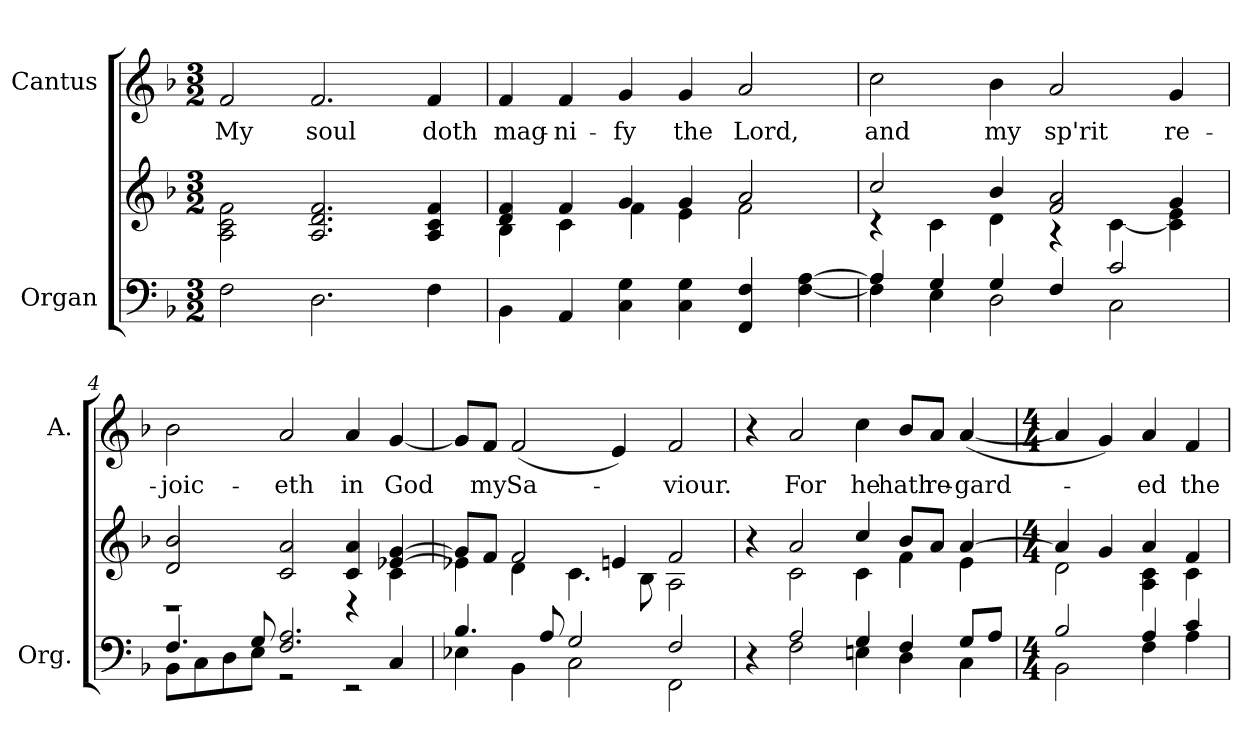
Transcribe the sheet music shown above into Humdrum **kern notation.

**kern	**kern	**kern	**text
*part2	*part2	*part1	*part1
*staff3	*staff2	*staff1	*staff1
*I"Organ	*	*I"Cantus	*
*I'Org.	*	*I'A.	*
!!LO:PB:g=z
*clefF4	*clefG2	*clefG2	*
*k[b-]	*k[b-]	*k[b-]	*
*F:	*F:	*F:	*
*M3/2	*M3/2	*M3/2	*
=1	=1	=1	=1
!	!	!	!LO:LY:b:color=#000000
2Fi\	2Ai\ 2ci 2fi	2fi/	My
!	!	!	!LO:LY:b:color=#000000
2.Di\	2.Ai/ 2.di 2.fi	2.fi/	soul
!	!	!	!LO:LY:b:color=#000000
4Fi\	4Ai/ 4ci 4fi	4fi/	doth
=2	=2	=2	=2
*	*^	*	*
!	!	!	!	!LO:LY:b:color=#000000
4BB-i\	4di/ 4fi	4B-i\	4fi/	mag-
!	!	!	!	!LO:LY:b:color=#000000
4AAi/	4fi/	4ci\	4fi/	-ni-
!	!	!	!	!LO:LY:b:color=#000000
4Ci\ 4Gi	4gi/	4fi\	4gi/	-fy
!	!	!	!	!LO:LY:b:color=#000000
4Ci\ 4Gi	4gi/	4ei\	4gi/	the
!	!	!	!	!LO:LY:b:color=#000000
4FFi/ 4Fi	2ai/	2fi\	2ai/	Lord,
[<4Fi\ [>4Ai	.	.	.	.
=3	=3	=3	=3	=3
*^	*	*	*	*
!	!	!	!	!	!LO:LY:b:color=#000000
4Ai/]	4Fi\]	2cci/	4r	2cci\	and
4Gi/	4Ei\	.	4ci\	.	.
!	!	!	!	!	!LO:LY:b:color=#000000
4Gi/	2Di\	4b-i/	4di\	4b-i\	my
!	!	!	!	!	!LO:LY:b:color=#000000
4Fi/	.	2fi/ 2ai	4r	2ai/	sp'rit
2ci/	2Ci\	.	[<4ci\	.	.
!	!	!	!	!	!LO:LY:b:color=#000000
.	.	4gi/	4ci\] 4ei	4gi/	re-
=4	=4	=4	=4	=4	=4
!	!	!	!	!	!LO:LY:b:color=#000000
4.Fi/	8BB-i\L	2di/ 2b-i	1r	2b-i\	-joic-
.	8Ci\	.	.	.	.
.	8Di\	.	.	.	.
8Gi/	8Ei\J	.	.	.	.
!	!	!	!	!	!LO:LY:b:color=#000000
2.Fi/ 2.Ai	2r	2ci/ 2ai	.	2ai/	-eth
!	!	!	!	!	!LO:LY:b:color=#000000
.	2r	4ci/ 4ai	4r	4ai/	in
!	!	!	!	!	!LO:LY:b:color=#000000
4Ci/	.	[>4e-Xi/ [>4gi	4ci\	[<4gi/	God
!!LO:LB:g=z
=5	=5	=5	=5	=5	=5
4.B-i/	4E-Xi\	8gi/L]	4e-Xi\]	8gi/L]	.
!	!	!	!	!	!LO:LY:b:color=#000000
.	.	8fi/J	.	8fi/J	my
!	!	!	!	!	!LO:LY:b:color=#000000
.	4BB-i\	2fi/	4di\	(2fi/	Sa-
8Ai/	.	.	.	.	.
2Gi/	2Ci\	.	4.ci\	.	.
.	.	4eni/	.	4ei/)	.
.	.	.	8B-i\	.	.
!	!	!	!	!	!LO:LY:b:color=#000000
2Fi/	2FFi\	2fi/	2Ai\	2fi/	-viour.
=6	=6	=6	=6	=6	=6
4r	4ryy	4r	4ryy	4r	.
!	!	!	!	!	!LO:LY:b:color=#000000
2Ai/	2Fi\	2ai/	2ci\	2ai/	For
!	!	!	!	!	!LO:LY:b:color=#000000
4Gi/	4Eni\	4cci/	4ci\	4cci\	he
!	!	!	!	!	!LO:LY:b:color=#000000
4Fi/	4Di\	8b-i/L	4fi\	8b-i/L	hath
!	!	!	!	!	!LO:LY:b:color=#000000
.	.	8ai/J	.	8ai/J	re-
!	!	!	!	!	!LO:LY:b:color=#000000
8Gi/L	4Ci\	[>4ai/	4ei\	([<4ai/	-gard-
8Ai/J	.	.	.	.	.
=7	=7	=7	=7	=7	=7
*M4/4	*	*M4/4	*	*M4/4	*
2B-i/	2BB-i\	4ai/]	2di\	4ai/]	.
.	.	4gi/	.	4gi/)	.
!	!	!	!	!	!LO:LY:b:color=#000000
4Ai/	4Fi\	4ai/	4Ai\ 4ci	4ai/	-ed
!	!	!	!	!	!LO:LY:b:color=#000000
4ci/	4Ai\	4fi/	4ci\	4fi/	the
*v	*v	*	*	*	*
*	*v	*v	*	*
=	=	=	=
*-	*-	*-	*-
